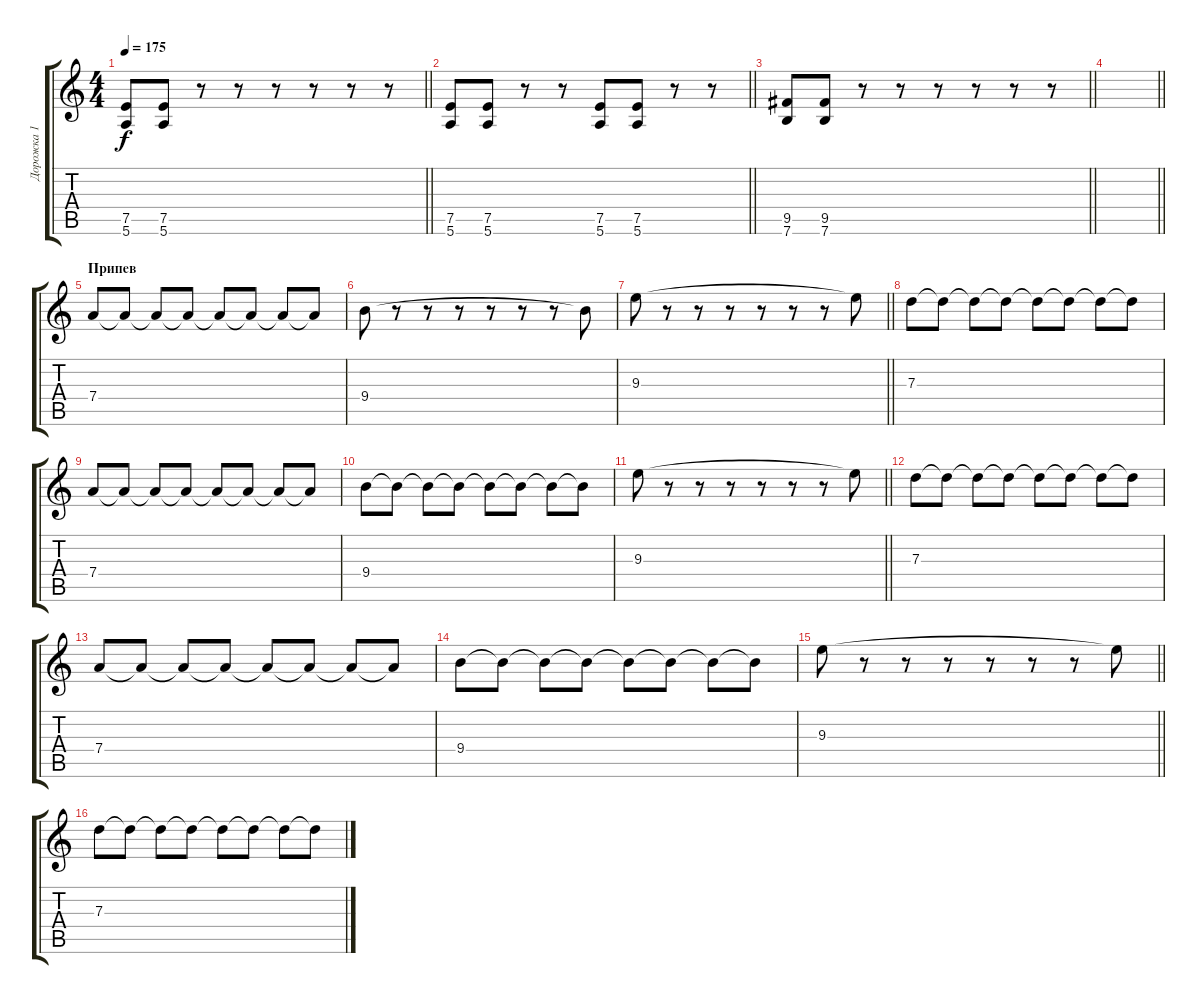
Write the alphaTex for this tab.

\track ("Дорожка 1" "Дорожка 1") {instrument overdrivenguitar}
\staff {score tabs}
\tuning (E4 B3 G3 D3 A2 E2) {hide}
\ts (4 4)
\tempo 175
\clef g2
\barLineRight lightlight
\ks c
(7.5 5.6).8{dy f} (7.5 5.6).8 r.8 r.8 r.8 r.8 r.8 r.8 |
\barLineRight lightlight
(7.5 5.6).8 (7.5 5.6).8 r.8 r.8 (7.5 5.6).8 (7.5 5.6).8 r.8 r.8 |
\barLineRight lightlight
(9.5 7.6).8 (9.5 7.6).8 r.8 r.8 r.8 r.8 r.8 r.8 |
\barLineRight lightlight
|
\section ("" "Припев")
7.4.8 7.4{t}.8 7.4{t}.8 7.4{t}.8 7.4{t}.8 7.4{t}.8 7.4{t}.8 7.4{t}.8 |
9.4.8 r.8 r.8 r.8 r.8 r.8 r.8 9.4{t}.8 |
\barLineRight lightlight
9.3.8 r.8 r.8 r.8 r.8 r.8 r.8 9.3{t}.8 |
7.3.8 7.3{t}.8 7.3{t}.8 7.3{t}.8 7.3{t}.8 7.3{t}.8 7.3{t}.8 7.3{t}.8 |
7.4.8 7.4{t}.8 7.4{t}.8 7.4{t}.8 7.4{t}.8 7.4{t}.8 7.4{t}.8 7.4{t}.8 |
9.4.8 9.4{t}.8 9.4{t}.8 9.4{t}.8 9.4{t}.8 9.4{t}.8 9.4{t}.8 9.4{t}.8 |
\barLineRight lightlight
9.3.8 r.8 r.8 r.8 r.8 r.8 r.8 9.3{t}.8 |
7.3.8 7.3{t}.8 7.3{t}.8 7.3{t}.8 7.3{t}.8 7.3{t}.8 7.3{t}.8 7.3{t}.8 |
7.4.8 7.4{t}.8 7.4{t}.8 7.4{t}.8 7.4{t}.8 7.4{t}.8 7.4{t}.8 7.4{t}.8 |
9.4.8 9.4{t}.8 9.4{t}.8 9.4{t}.8 9.4{t}.8 9.4{t}.8 9.4{t}.8 9.4{t}.8 |
\barLineRight lightlight
9.3.8 r.8 r.8 r.8 r.8 r.8 r.8 9.3{t}.8 |
7.3.8 7.3{t}.8 7.3{t}.8 7.3{t}.8 7.3{t}.8 7.3{t}.8 7.3{t}.8 7.3{t}.8
